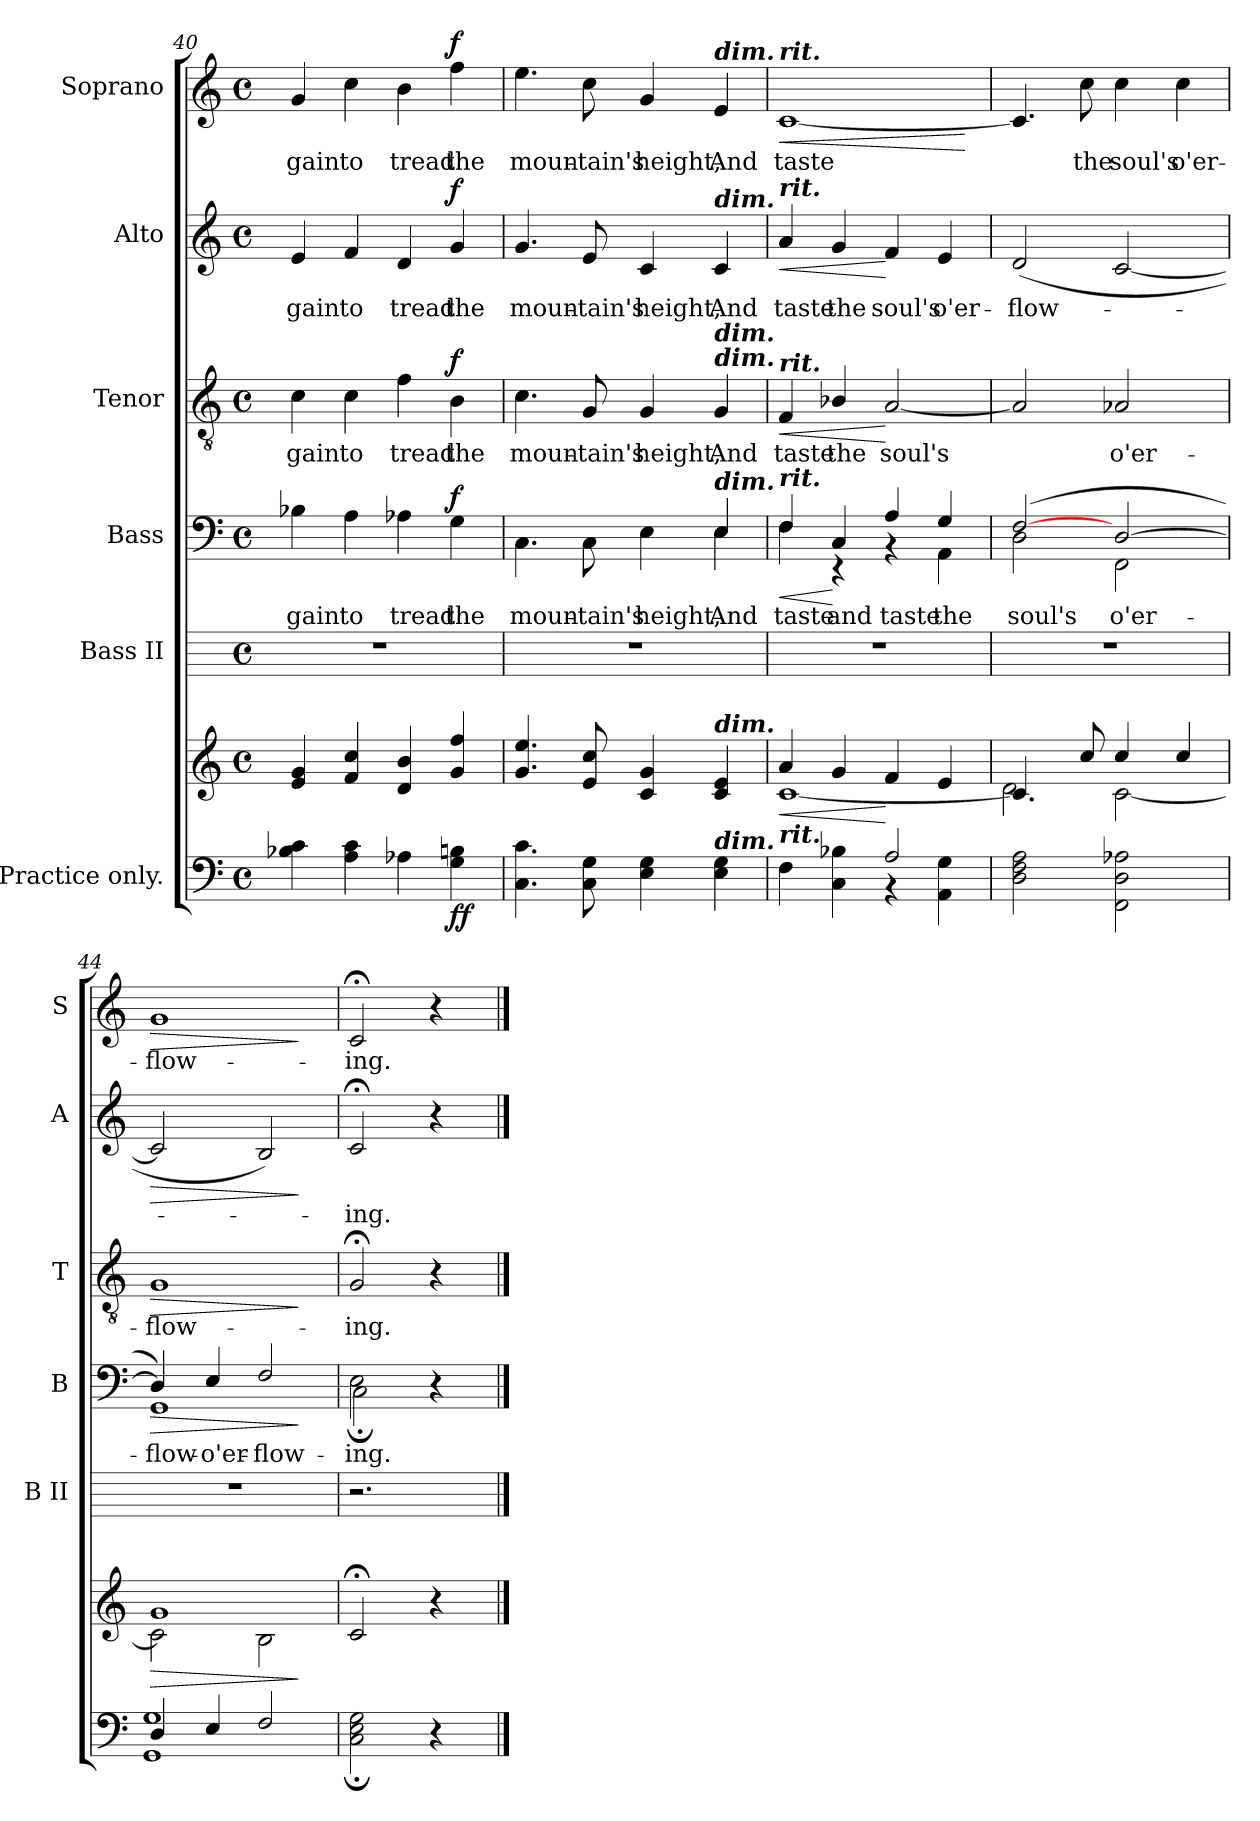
**kern	**kern	**dynam	**kern	**kern	**text	**dynam	**kern	**text	**dynam	**kern	**text	**dynam	**kern	**text	**dynam
*part6	*part6	*part6	*part5	*part4	*part4	*part4	*part3	*part3	*part3	*part2	*part2	*part2	*part1	*part1	*part1
*staff7	*staff6	*staff6/7	*staff5	*staff4	*staff4	*staff4	*staff3	*staff3	*staff3	*staff2	*staff2	*staff2	*staff1	*staff1	*staff1
*I"Practice only.	*	*	*I"Bass II	*I"Bass	*	*	*I"Tenor	*	*	*I"Alto	*	*	*I"Soprano	*	*
*	*	*	*I'B II	*I'B	*	*	*I'T	*	*	*I'A	*	*	*I'S	*	*
!!LO:LB:g=z
*clefF4	*clefG2	*	*	*clefF4	*	*	*clefGv2	*	*	*clefG2	*	*	*clefG2	*	*
*k[]	*k[]	*	*	*k[]	*	*	*k[]	*	*	*k[]	*	*	*k[]	*	*
*C:	*C:	*	*	*C:	*	*	*C:	*	*	*C:	*	*	*C:	*	*
*M4/4	*M4/4	*	*M4/4	*M4/4	*	*	*M4/4	*	*	*M4/4	*	*	*M4/4	*	*
*met(c)	*met(c)	*	*met(c)	*met(c)	*	*	*met(c)	*	*	*met(c)	*	*	*met(c)	*	*
=40	=40	=40	=40	=40	=40	=40	=40	=40	=40	=40	=40	=40	=40	=40	=40
*^	*^	*	*	*^	*	*	*	*	*	*	*	*	*	*	*
!	!	!	!	!	!	!	!	!LO:LY:b	!	!	!LO:LY:b	!	!	!LO:LY:b	!	!	!LO:LY:b	!
1ryy	4B-X\ 4c\	4e/ 4g/	1ryy	.	1r	1ryy	4B-X\	-gain	.	4c	-gain	.	4e	-gain	.	4g	-gain	.
!	!	!	!	!	!	!	!	!LO:LY:b	!	!	!LO:LY:b	!	!	!LO:LY:b	!	!	!LO:LY:b	!
.	4A\ 4c\	4f/ 4cc/	.	.	.	.	4A\	to	.	4c	to	.	4f	to	.	4cc	to	.
!	!	!	!	!	!	!	!	!LO:LY:b	!	!	!LO:LY:b	!	!	!LO:LY:b	!	!	!LO:LY:b	!
.	4A-X\	4d/ 4b/	.	.	.	.	4A-X\	tread	.	4f	tread	.	4d	tread	.	4b	tread	.
!	!	!	!	!LO:DY:b=2	!	!	!	!LO:LY:b	!	!	!LO:LY:b	!	!	!LO:LY:b	!	!	!LO:LY:b	!
!	!	!	!	!LO:DY:n=1:b	!	!	!	!	!LO:DY:b	!	!	!LO:DY:b	!	!	!LO:DY:b	!	!	!LO:DY:b
.	4G\ 4Bn\	4g/ 4ff/	.	f f	.	.	4G\	the	f	4B	the	f	4g	the	f	4ff	the	f
=41	=41	=41	=41	=41	=41	=41	=41	=41	=41	=41	=41	=41	=41	=41	=41	=41	=41	=41
!	!	!	!	!	!	!	!	!LO:LY:b	!	!	!LO:LY:b	!	!	!LO:LY:b	!	!	!LO:LY:b	!
1ryy	4.C\ 4.c\	4.g/ 4.ee/	1ryy	.	1r	2.ryy	4.C\	moun-	.	4.c	moun-	.	4.g	moun-	.	4.ee	moun-	.
!	!	!	!	!	!	!	!	!LO:LY:b	!	!	!LO:LY:b	!	!	!LO:LY:b	!	!	!LO:LY:b	!
.	8C\ 8G\	8e/ 8cc/	.	.	.	.	8C\	-tain's	.	8G	-tain's	.	8e	-tain's	.	8cc	-tain's	.
!	!	!	!	!	!	!	!	!LO:LY:b	!	!	!LO:LY:b	!	!	!LO:LY:b	!	!	!LO:LY:b	!
.	4E\ 4G\	4c/ 4g/	.	.	.	.	4E\	height,	.	4G	height,	.	4c	height,	.	4g	height,	.
!	!	!	!	!	!	!	!	!	!	!	!	!	!	!	!	!LO:TX:a:Bi:t=dim.	!	!
!	!	!	!	!	!	!	!	!	!	!	!	!	!LO:TX:a:Bi:t=dim.	!	!	!	!	!
!	!	!	!	!	!	!	!	!	!	!LO:TX:a:Bi:t=dim.	!	!	!	!	!	!	!	!
!	!	!	!	!	!	!	!	!	!	!LO:TX:a:Bi:t=dim.	!	!	!	!	!	!	!	!
!	!	!	!	!	!	!LO:TX:a:Bi:t=dim.	!	!	!	!	!	!	!	!	!	!	!	!
!	!	!LO:TX:a:Bi:t=dim.	!	!	!	!	!	!	!	!	!	!	!	!	!	!	!	!
!	!LO:TX:a:Bi:t=dim.	!	!	!	!	!	!	!	!	!	!	!	!	!	!	!	!	!
!	!	!	!	!	!	!	!	!LO:LY:a	!	!	!	!	!	!	!	!	!	!
!	!	!	!	!	!	!	!	!LO:LY:b	!	!	!LO:LY:b	!	!	!LO:LY:b	!	!	!LO:LY:b	!
.	4E\ 4G\	4c/ 4e/	.	.	.	4E/	4E\	And	.	4G	And	.	4c	And	.	4e	And	.
=42	=42	=42	=42	=42	=42	=42	=42	=42	=42	=42	=42	=42	=42	=42	=42	=42	=42	=42
!	!	!	!	!	!	!	!	!	!	!	!	!	!	!	!	!LO:TX:a:Bi:t=rit.	!	!
!	!	!	!	!	!	!	!	!	!	!	!	!	!LO:TX:a:Bi:t=rit.	!	!	!	!	!
!	!	!	!	!	!	!	!	!	!	!LO:TX:a:Bi:t=rit.	!	!	!	!	!	!	!	!
!	!	!	!	!	!	!LO:TX:a:Bi:t=rit.	!	!	!	!	!	!	!	!	!	!	!	!
!	!	!LO:TX:b:Bi:t=rit.	!	!	!	!	!	!	!	!	!	!	!	!	!	!	!	!
!	!	!	!	!LO:HP:b	!	!	!	!LO:LY:a	!	!	!	!	!	!	!	!	!	!
!	!	!	!	!	!	!	!	!LO:LY:b	!LO:HP:b	!	!LO:LY:b	!LO:HP:b	!	!LO:LY:b	!LO:HP:b	!	!LO:LY:b	!LO:HP:b
2ryy	4F\	4a/	[1c\	<	1r	4F/	4F\	taste	<	4F	taste	<	4a/	taste	<	[1c	taste	<
!	!	!	!	!	!	!	!	!LO:LY:a	!	!	!LO:LY:b	!	!	!LO:LY:b	!	!	!	!
.	4C\ 4B-X\	4g/	.	.	.	4C/	4r	and	[	4B-X/	the	.	4g	the	.	.	.	.
!	!	!	!	!	!	!	!	!LO:LY:a	!	!	!LO:LY:b	!	!	!LO:LY:b	!	!	!	!
2A/	4r	4f/	.	[	.	4A/	4r	taste	.	[2A/	soul's	[	4f	soul's	[	.	.	.
!	!	!	!	!	!	!	!	!LO:LY:a	!	!	!	!	!	!	!	!	!	!
!	!	!	!	!	!	!	!	!LO:LY:b	!	!	!	!	!	!LO:LY:b	!	!	!	!
.	4AA\ 4G\	4e/	.	.	.	4G/	4AA\	the	.	.	.	.	4e	o'er-	.	.	.	.
*v	*v	*	*	*	*	*v	*v	*	*	*	*	*	*	*	*	*	*	*
*	*v	*v	*	*	*	*	*	*	*	*	*	*	*	*	*	*
.	.	.	.	.	.	.	.	.	.	.	.	.	.	.	[
=43	=43	=43	=43	=43	=43	=43	=43	=43	=43	=43	=43	=43	=43	=43	=43
*^	*^	*	*	*	*	*	*	*	*	*	*	*	*	*	*
!	!	!	!	!	!	!	!LO:LY:a	!	!	!	!	!	!	!	!	!	!
*	*	*	*	*	*	*^	*	*	*	*	*	*	*	*	*	*	*
!	!	!	!	!	!	!	!	!LO:LY:b	!	!	!	!	!	!LO:LY:b	!	!	!	!
1ryy	2D\ 2F\ 2A\	4.c/]	2d\	.	1r	(>[2F/	2D\	soul's	.	2A/]	.	.	(<2d	-flow-	.	4.c]	.	.
!	!	!	!	!	!	!	!	!	!	!	!	!	!	!	!	!	!LO:LY:b	!
.	.	8cc/	.	.	.	.	.	.	.	.	.	.	.	.	.	8cc	the	.
!	!	!	!	!	!	!	!	!LO:LY:b	!	!	!LO:LY:b	!	!	!	!	!	!LO:LY:b	!
.	2FF\ 2D\ 2A-X\	4cc/	[2c\	.	.	[2D/	2FF\	o'er-	.	2A-X/	o'er-	.	[2c	.	.	4cc	soul's	.
!	!	!	!	!	!	!	!	!	!	!	!	!	!	!	!	!	!LO:LY:b	!
.	.	4cc/	.	.	.	.	.	.	.	.	.	.	.	.	.	4cc	o'er-	.
=44	=44	=44	=44	=44	=44	=44	=44	=44	=44	=44	=44	=44	=44	=44	=44	=44	=44	=44
!	!	!	!	!LO:HP:b	!	!	!	!	!	!	!	!	!	!	!	!	!	!
!	!	!	!	!LO:HP:n=1:b	!	!	!	!LO:LY:b	!LO:HP:b	!	!LO:LY:b	!LO:HP:b	!	!	!LO:HP:b	!	!LO:LY:b	!LO:HP:b
4D/	1GG\ 1G\	1g/	2c\]	> >	1r	4D/])	1GG\	-flow-	>	1G	-flow-	>	2c]	.	>	1g	-flow-	>
!	!	!	!	!	!	!	!	!LO:LY:a	!	!	!	!	!	!	!	!	!	!
4E/	.	.	.	.	.	4E/	.	-o'er-	.	.	.	.	.	.	.	.	.	.
!	!	!	!	!	!	!	!	!LO:LY:a	!	!	!	!	!	!	!	!	!	!
2F/	.	.	2B\	.	.	2F/	.	-flow-	.	.	.	.	2B)	.	.	.	.	.
*v	*v	*	*	*	*	*v	*v	*	*	*	*	*	*	*	*	*	*	*
*	*v	*v	*	*	*	*	*	*	*	*	*	*	*	*	*	*
.	.	] ]	.	.	.	]	.	.	]	.	.	]	.	.	]
=45	=45	=45	=45	=45	=45	=45	=45	=45	=45	=45	=45	=45	=45	=45	=45
*^	*^	*	*	*	*	*	*	*	*	*	*	*	*	*	*
!	!	!	!	!	!	!	!LO:LY:a	!	!	!	!	!	!	!	!	!	!
*	*	*	*	*	*	*^	*	*	*	*	*	*	*	*	*	*	*
!	!	!	!	!	!	!	!	!LO:LY:b	!	!	!LO:LY:b	!	!	!LO:LY:b	!	!	!LO:LY:b	!
2.ryy	2C\;< 2E\;< 2G\;<	2c;</	2ryy	.	2.r	2E\	2C;<\	ing.	.	2G;<	-ing.	.	2c;<	ing.	.	2c;<	-ing.	.
.	4r	4r	8ryy	.	.	4ryy	4r	.	.	4r	.	.	4r	.	.	4r	.	.
.	.	.	8ryy	.	.	.	.	.	.	.	.	.	.	.	.	.	.	.
*v	*v	*	*	*	*	*v	*v	*	*	*	*	*	*	*	*	*	*	*
*	*v	*v	*	*	*	*	*	*	*	*	*	*	*	*	*	*
==	==	==	==	==	==	==	==	==	==	==	==	==	==	==	==
*-	*-	*-	*-	*-	*-	*-	*-	*-	*-	*-	*-	*-	*-	*-	*-
